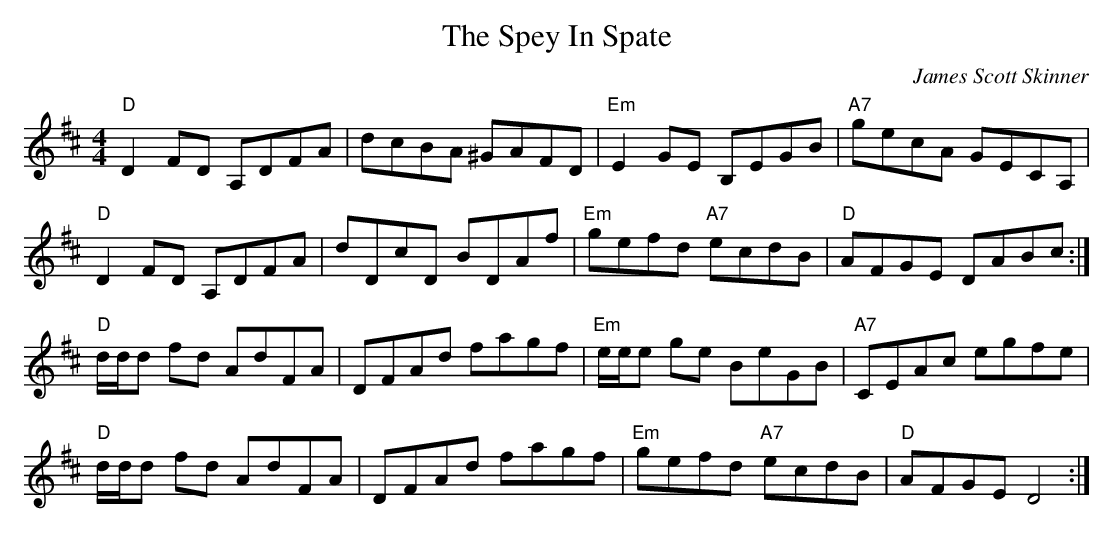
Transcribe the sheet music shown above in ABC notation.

X:1
T:The Spey In Spate
C:James Scott Skinner
M:4/4
L:1/8
K:D
"D"D2 FD A,DFA|dcBA ^GAFD|"Em"E2 GE B,EGB|"A7"gecA GECA,|
"D"D2 FD A,DFA|dDcD BDAf|"Em"gefd "A7"ecdB|"D"AFGE DABc:|
"D"d/d/d fd AdFA|DFAd fagf|"Em"e/e/e ge BeGB|"A7"CEAc egfe|
"D"d/d/d fd AdFA|DFAd fagf|"Em"gefd "A7"ecdB|"D"AFGE D4:|
